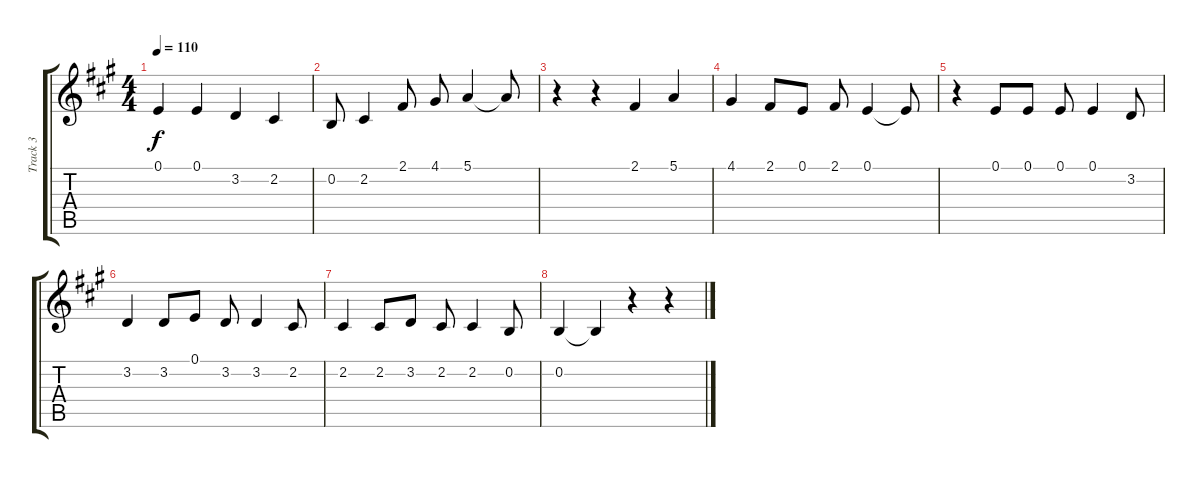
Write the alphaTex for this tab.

\track ("Track 3" "Track 3") {instrument oboe}
\staff {score tabs}
\tuning (E4 B3 G3 D3 A2 E2) {hide}
\ts (4 4)
\tempo 110
\clef g2
\ks a
0.1.4{dy f} 0.1.4 3.2.4 2.2.4 |
0.2.8 2.2.4 2.1.8 4.1.8 5.1.4 5.1{t}.8 |
r.4 r.4 2.1.4 5.1.4 |
4.1.4 2.1.8 0.1.8 2.1.8 0.1.4 0.1{t}.8 |
r.4 0.1.8 0.1.8 0.1.8 0.1.4 3.2.8 |
3.2.4 3.2.8 0.1.8 3.2.8 3.2.4 2.2.8 |
2.2.4 2.2.8 3.2.8 2.2.8 2.2.4 0.2.8 |
0.2.4 0.2{t}.4 r.4 r.4
